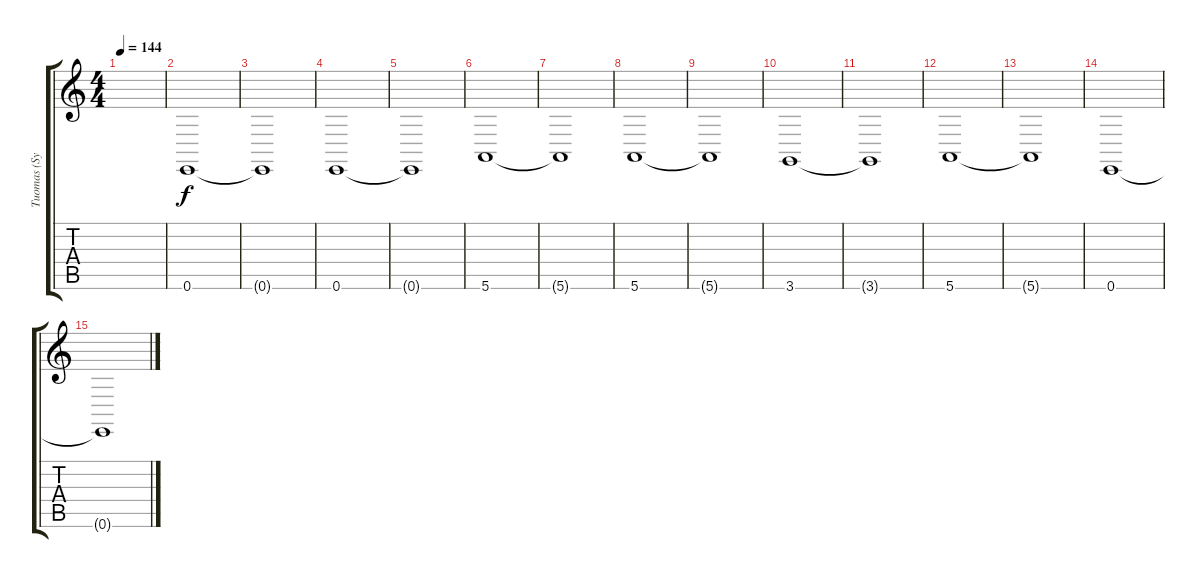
\track ("Tuomas (Synth)" "Tuomas (Sy") {instrument stringensemble1}
\staff {score tabs}
\tuning (E4 B3 G3 D3 A2 E2) {hide}
\ts (4 4)
\tempo 144
\clef g2
\ks c
|
0.6.1 |
0.6{t}.1 |
0.6.1 |
0.6{t}.1 |
5.6.1 |
5.6{t}.1 |
5.6.1 |
5.6{t}.1 |
3.6.1 |
3.6{t}.1 |
5.6.1 |
5.6{t}.1 |
0.6.1 |
0.6{t}.1
